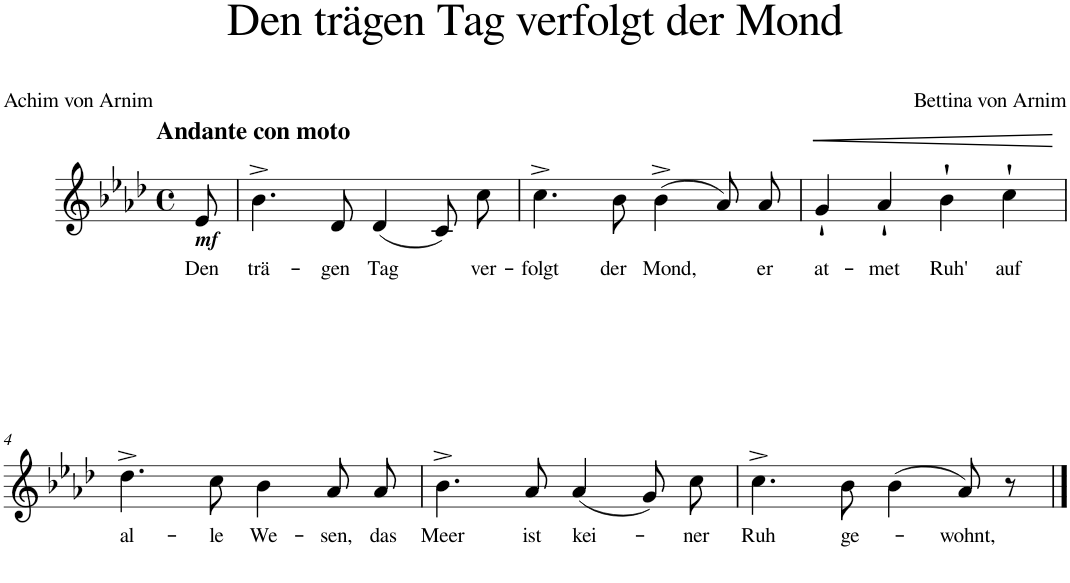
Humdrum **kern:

**kern	**text	**dynam
*part1	*part1	*part1
*staff1	*staff1	*staff1
*I"Voice	*	*
*I'Vo.	*	*
*clefG2	*	*
*k[b-e-a-d-]	*	*
*M4/4	*	*
*met(c)	*	*
=	=	=
!LO:TX:a:B:t=Andante con moto	!	!
!LO:TX:b:Bi:t=mf	!	!
!	!LO:LY:b	!
8e-/	Den	.
=1	=1	=1
!	!LO:LY:b	!
4.b-^\	trä-	.
!	!LO:LY:b	!
8d-/	-gen	.
!	!LO:LY:b	!
(4d-/	Tag	.
8c/L)	.	.
!	!LO:LY:b	!
8cc/J	ver-	.
=2	=2	=2
!	!LO:LY:b	!
4.cc^\	-folgt	.
!	!LO:LY:b	!
8b-\	der	.
!	!LO:LY:b	!
(4b-^\	Mond,	.
8a-/L)	.	.
!	!LO:LY:b	!
8a-/J	er	.
=3	=3	=3
!	!LO:LY:b	!LO:HP:b
4g`/	at-	<
!	!LO:LY:b	!
4a-`/	-met	.
!	!LO:LY:b	!
4b-`\	Ruh'	.
!	!LO:LY:b	!
4cc`\	auf	.
.	.	[
!!LO:LB:g=z
=4	=4	=4
!	!LO:LY:b	!
4.dd-^\	al-	.
!	!LO:LY:b	!
8cc\	-le	.
!	!LO:LY:b	!
4b-\	We-	.
!	!LO:LY:b	!
8a-/L	-sen,	.
!	!LO:LY:b	!
8a-/J	das	.
=5	=5	=5
!	!LO:LY:b	!
4.b-^\	Meer	.
!	!LO:LY:b	!
8a-/	ist	.
!	!LO:LY:b	!
(4a-/	kei-	.
8g/L)	.	.
!	!LO:LY:b	!
8cc/J	-ner	.
=6	=6	=6
!	!LO:LY:b	!
4.cc^\	Ruh	.
!	!LO:LY:b	!
8b-\	ge-	.
(4b-\	.	.
!	!LO:LY:b	!
8a-/)	-wohnt,	.
8r	.	.
==	==	==
*-	*-	*-
